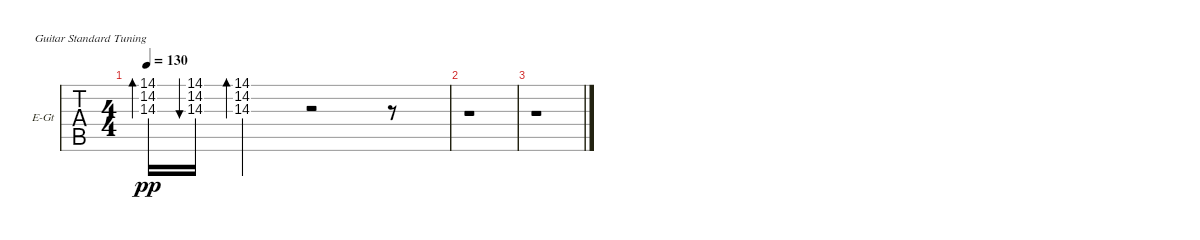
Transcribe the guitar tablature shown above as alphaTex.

\bracketExtendMode groupsimilarinstruments
\firstSystemTrackNameOrientation horizontal
\otherSystemsTrackNameOrientation horizontal
\track ("LEAD GUITAR" "E-Gt") {instrument electricguitarjazz}
\staff {tabs}
\tuning (E4 B3 G3 D3 A2 E2)
\ts (4 4)
\tempo 130
\clef g2
\ks f#minor
(14.1 14.2 14.3).16{bd 37 dy pp} (14.1 14.2 14.3).16{bu 36} (14.1 14.2 14.3).4{bd 36} r.2 r.8 |
r.1 |
r.1
